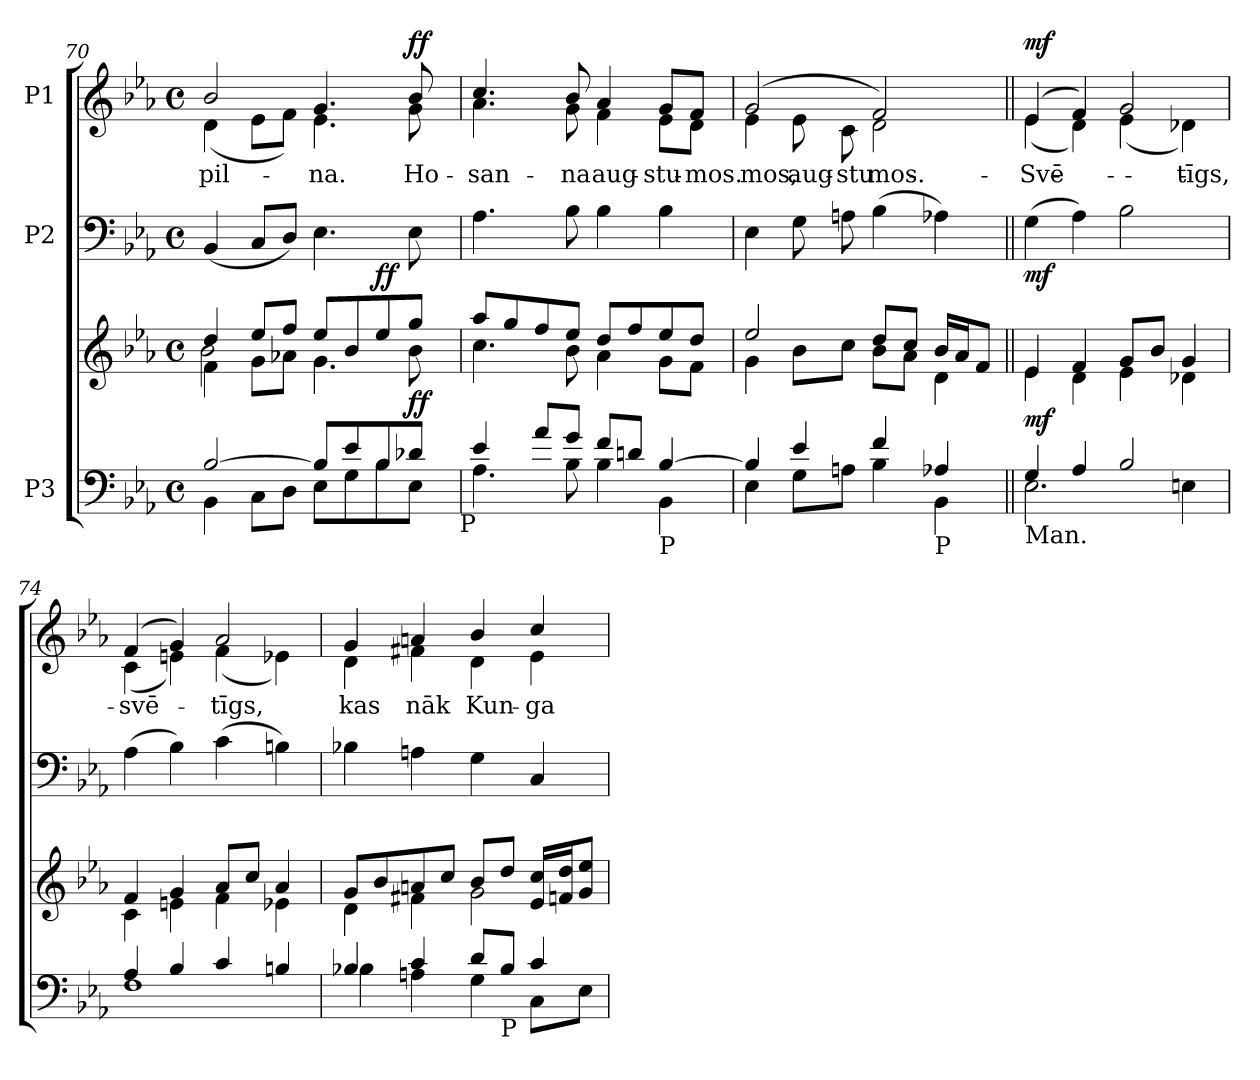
**kern	**kern	**dynam	**kern	**dynam	**kern	**text	**dynam
*part3	*part3	*part3	*part2	*part2	*part1	*part1	*part1
*staff4	*staff3	*staff3/4	*staff2	*staff2	*staff1	*staff1	*staff1
*I"P3	*	*	*I"P2	*	*I"P1	*	*
*clefF4	*clefG2	*	*clefF4	*	*clefG2	*	*
*k[b-e-a-]	*k[b-e-a-]	*	*k[b-e-a-]	*	*k[b-e-a-]	*	*
*E-:	*E-:	*	*E-:	*	*E-:	*	*
*M4/4	*M4/4	*	*M4/4	*	*M4/4	*	*
*met(c)	*met(c)	*	*met(c)	*	*met(c)	*	*
=70	=70	=70	=70	=70	=70	=70	=70
*^	*^	*	*	*	*^	*	*
*	*	*	*^	*	*	*	*	*	*	*
!	!	!	!	!	!	!	!	!	!	!LO:LY:b:color=#000000	!
*	*^	*	*	*	*	*^	*	*	*	*	*
[>2B-i/	4BB-i\	2ryy	4ddi/	4fi\	2b-i\	.	(4BB-i/	2.ryy	.	2b-i/	(4di\	pil-	.
.	8Ci\L	.	8ee-i/L	8gi\L	.	.	8Ci/L	.	.	.	8e-i\L	.	.
.	8Di\J	.	8ffi/J	8a-Xi\J	.	.	8Di/J)	.	.	.	8fi\J)	.	.
!	!	!	!	!	!	!	!	!	!	!	!	!LO:LY:b:color=#000000	!
8B-i/L]	8E-i\L	4ryy	8ee-i/L	4.gi\	2ryy	.	4.E-i\	.	.	4.gi/	4.e-i\	-na.	.
8e-i/	8Gi\	.	8b-i/	.	.	.	.	.	.	.	.	.	.
8B-i/	8B-i\	8ryy	8ee-i/	.	.	.	.	4ryy	ff	.	.	.	.
!	!	!	!	!	!	!	!	!	!	!	!	!LO:LY:a:color=#000000	!
!	!	!	!	!	!	!	!	!	!	!	!	!LO:LY:b:color=#000000	!
8d-Xi/J	8E-i\J	16ryy	8ggi/J	8b-i\	.	ff	8E-i\	.	.	8b-i/	8gi\	Ho-	ff
.	.	32ryy	.	.	.	.	.	.	.	.	.	.	.
.	.	64ryy	.	.	.	.	.	.	.	.	.	.	.
.	.	128...ryy	.	.	.	.	.	.	.	.	.	.	.
!	!	!LO:TX:b:t=P	!	!	!	!	!	!	!	!	!	!	!
.	.	1024ryy	.	.	.	.	.	.	.	.	.	.	.
*	*v	*v	*	*	*	*	*v	*v	*	*	*	*	*
*	*	*	*v	*v	*	*	*	*	*	*	*
=71	=71	=71	=71	=71	=71	=71	=71	=71	=71	=71
*	*^	*	*^	*	*^	*	*	*	*	*
!	!	!	!	!	!	!	!	!	!	!	!	!LO:LY:a:color=#000000	!
*	*v	*v	*	*	*	*	*v	*v	*	*	*	*	*
*	*	*	*v	*v	*	*	*	*	*	*	*
*	*^	*	*^	*	*^	*	*	*	*	*
!	!	!	!	!	!	!	!	!	!	!	!	!LO:LY:b:color=#000000	!
*	*v	*v	*	*	*	*	*v	*v	*	*	*	*	*
*	*	*	*v	*v	*	*	*	*	*	*	*
4e-i/	4.A-i\	8aa-i/L	4.cci\	.	4.A-i\	.	4.cci/	4.a-i\	-san-	.
.	.	8ggi/	.	.	.	.	.	.	.	.
8a-i/L	.	8ffi/	.	.	.	.	.	.	.	.
!	!	!	!	!	!	!	!	!	!LO:LY:a:color=#000000	!
!	!	!	!	!	!	!	!	!	!LO:LY:b:color=#000000	!
8gi/J	8B-i\	8ee-i/J	8b-i\	.	8B-i\	.	8b-i/	8gi\	-na	.
!	!	!	!	!	!	!	!	!	!LO:LY:a:color=#000000	!
!	!	!	!	!	!	!	!	!	!LO:LY:b:color=#000000	!
8fi/L	4B-i\	8ddi/L	4a-i\	.	4B-i\	.	4a-i/	4fi\	aug-	.
8dni/J	.	8ffi/	.	.	.	.	.	.	.	.
!	!	!	!	!	!	!	!	!	!LO:LY:a:color=#000000	!
!LO:TX:b:t=P	!	!	!	!	!	!	!	!	!	!
!	!	!	!	!	!	!	!	!	!LO:LY:b:color=#000000	!
[>4B-i/	4BB-i\	8ee-i/	8gi\L	.	4B-i\	.	8gi/L	8e-i\L	-stu-	.
!	!	!	!	!	!	!	!	!	!LO:LY:a:color=#000000	!
.	.	8ddi/J	8fi\J	.	.	.	8fi/J	8di\J	-mos.	.
=72	=72	=72	=72	=72	=72	=72	=72	=72	=72	=72
!	!	!	!	!	!	!	!	!	!LO:LY:b:color=#000000	!
4B-i/]	4E-i\	2ee-i/	4gi\	.	4E-i\	.	(2gi/	4e-i\	-mos,	.
!	!	!	!	!	!	!	!	!	!LO:LY:b:color=#000000	!
4e-i/	8Gi\L	.	8b-i\L	.	8Gi\	.	.	8e-i\	aug-	.
!	!	!	!	!	!	!	!	!	!LO:LY:b:color=#000000	!
.	8Ani\J	.	8cci\J	.	8Ani\	.	.	8ci\	-stu-	.
!	!	!	!	!	!	!	!	!	!LO:LY:b:color=#000000	!
4fi/	4B-i\	8ddi/L	8b-i\L	.	(4B-i\	.	2fi/)	2di\	-mos.	.
.	.	8cci/J	8a-i\J	.	.	.	.	.	.	.
!LO:TX:b:t=P	!	!	!	!	!	!	!	!	!	!
4A-Xi/	4BB-i\	16b-i/LL	4di\	.	4A-Xi\)	.	.	.	.	.
.	.	16a-i/J	.	.	.	.	.	.	.	.
.	.	8fi/J	.	.	.	.	.	.	.	.
!!LO:LB:g=z	!!
=73||	=73||	=73||	=73||	=73||	=73||	=73||	=73||	=73||	=73||	=73||
!LO:TX:b:t=Man.	!	!	!	!	!	!	!	!	!	!
!	!	!	!	!	!	!	!	!	!LO:LY:b:color=#000000	!
4Gi/	2.E-i\	4e-i/	4e-i\	mf	(4Gi\	mf	(4e-i/	(4e-i\	Svē-	mf
4A-i/	.	4fi/	4di\	.	4A-i\)	.	4fi/)	4di\)	.	.
2B-i/	.	8gi/L	4e-i\	.	2B-i\	.	2gi/	(4e-i\	.	.
.	.	8b-i/J	.	.	.	.	.	.	.	.
!	!	!	!	!	!	!	!	!	!LO:LY:b:color=#000000	!
.	4Eni\	4gi/	4d-Xi\	.	.	.	.	4d-Xi\)	-tīgs,	.
=74	=74	=74	=74	=74	=74	=74	=74	=74	=74	=74
!	!	!	!	!	!	!	!	!	!LO:LY:b:color=#000000	!
4A-i/	1Fi	4fi/	4ci\	.	(4A-i\	.	(4fi/	(4ci\	svē-	.
4B-i/	.	4gi/	4eni\	.	4B-i\)	.	4gi/)	4eni\)	.	.
!	!	!	!	!	!	!	!	!	!LO:LY:b:color=#000000	!
4ci/	.	8a-i/L	4fi\	.	(4ci\	.	2a-i/	(4fi\	-tīgs,	.
.	.	8cci/J	.	.	.	.	.	.	.	.
4Bni/	.	4a-i/	4e-Xi\	.	4Bni\)	.	.	4e-Xi\)	.	.
=75	=75	=75	=75	=75	=75	=75	=75	=75	=75	=75
!	!	!	!	!	!	!	!	!	!LO:LY:b:color=#000000	!
4B-Xi/	4B-i\	8gi/L	4di\	.	4B-Xi\	.	4gi/	4di\	kas	.
.	.	8b-i/	.	.	.	.	.	.	.	.
!	!	!	!	!	!	!	!	!	!LO:LY:b:color=#000000	!
4ci/	4Ani\	8ani/	4f#Xi\	.	4Ani\	.	4ani/	4f#Xi\	nāk	.
.	.	8cci/J	.	.	.	.	.	.	.	.
!	!	!	!	!	!	!	!	!	!LO:LY:b:color=#000000	!
8di/L	4Gi\	8b-i/L	2gi\	.	4Gi\	.	4b-i/	4di\	Kun-	.
!LO:TX:b:t=P	!	!	!	!	!	!	!	!	!	!
8B-i/J	.	8ddi/J	.	.	.	.	.	.	.	.
!	!	!	!	!	!	!	!	!	!LO:LY:b:color=#000000	!
4ci/	8Ci\L	16e-i/ 16cciLL	.	.	4Ci/	.	4cci/	4e-i\	-ga	.
.	.	16fni/ 16ddiJ	.	.	.	.	.	.	.	.
.	8E-i\J	8gi/ 8ee-iJ	.	.	.	.	.	.	.	.
*v	*v	*	*	*	*	*	*v	*v	*	*
*	*v	*v	*	*	*	*	*	*
=	=	=	=	=	=	=	=
*-	*-	*-	*-	*-	*-	*-	*-
